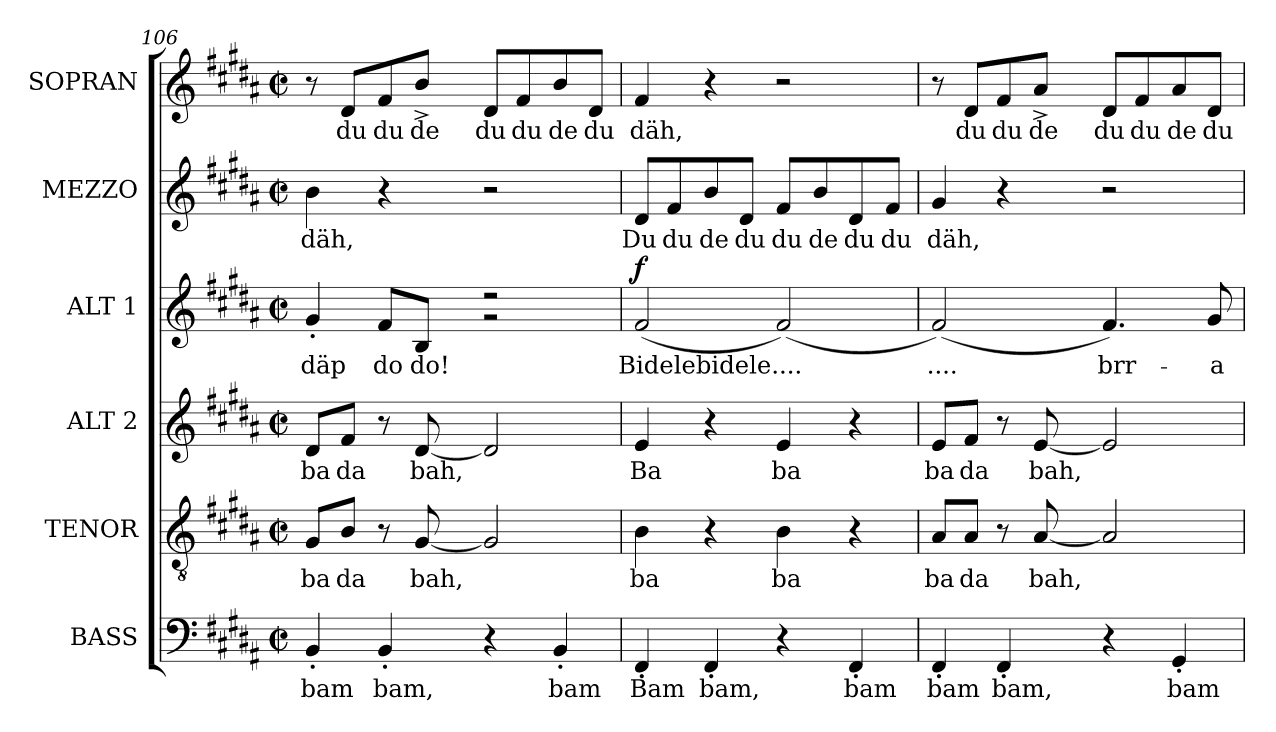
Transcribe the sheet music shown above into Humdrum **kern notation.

**kern	**text	**kern	**text	**kern	**text	**kern	**text	**dynam	**kern	**text	**kern	**text
*part6	*part6	*part5	*part5	*part4	*part4	*part3	*part3	*part3	*part2	*part2	*part1	*part1
*staff6	*staff6	*staff5	*staff5	*staff4	*staff4	*staff3	*staff3	*staff3	*staff2	*staff2	*staff1	*staff1
*I"BASS	*	*I"TENOR	*	*I"ALT 2	*	*I"ALT 1	*	*	*I"MEZZO	*	*I"SOPRAN	*
*I'B	*	*I'T	*	*I'A2	*	*I'A1	*	*	*	*	*I'S	*
*clefF4	*	*clefGv2	*	*clefG2	*	*clefG2	*	*	*clefG2	*	*clefG2	*
*	*	*ITrd7c12	*	*	*	*	*	*	*	*	*	*
*k[f#c#g#d#a#]	*	*k[f#c#g#d#a#]	*	*k[f#c#g#d#a#]	*	*k[f#c#g#d#a#]	*	*	*k[f#c#g#d#a#]	*	*k[f#c#g#d#a#]	*
*B:	*	*B:	*	*B:	*	*B:	*	*	*B:	*	*B:	*
*M2/2	*	*M2/2	*	*M2/2	*	*M2/2	*	*	*M2/2	*	*M2/2	*
*met(c|)	*	*met(c|)	*	*met(c|)	*	*met(c|)	*	*	*met(c|)	*	*met(c|)	*
=106	=106	=106	=106	=106	=106	=106	=106	=106	=106	=106	=106	=106
!	!LO:LY:b:color=#000000	!	!	!	!	!	!	!	!	!	!	!
!	!	!	!LO:LY:b:color=#000000	!	!	!	!	!	!	!	!	!
!	!	!	!	!	!LO:LY:b:color=#000000	!	!	!	!	!	!	!
!	!	!	!	!	!	!	!LO:LY:b:color=#000000	!	!	!	!	!
*	*	*	*	*	*	*^	*	*	*	*	*	*
!	!	!	!	!	!	!	!	!	!	!	!LO:LY:b:color=#000000	!	!
4BB'i/	bam	8GG#i/L	ba	8d#i/L	ba	4g#'i/	2ryy	däp	.	4bi\	däh,	8r	.
!	!	!	!LO:LY:b:color=#000000	!	!	!	!	!	!	!	!	!	!
!	!	!	!	!	!LO:LY:b:color=#000000	!	!	!	!	!	!	!	!
!	!	!	!	!	!	!	!	!	!	!	!	!	!LO:LY:b:color=#000000
.	.	8BBi/J	da	8f#i/J	da	.	.	.	.	.	.	8d#i/L	du
!	!LO:LY:b:color=#000000	!	!	!	!	!	!	!	!	!	!	!	!
!	!	!	!	!	!	!	!	!LO:LY:b:color=#000000	!	!	!	!	!
!	!	!	!	!	!	!	!	!	!	!	!	!	!LO:LY:b:color=#000000
4BB'i/	bam,	8r	.	8r	.	8f#i/L	.	do	.	4r	.	8f#i/	du
!	!	!	!LO:LY:b:color=#000000	!	!	!	!	!	!	!	!	!	!
!	!	!	!	!	!LO:LY:b:color=#000000	!	!	!	!	!	!	!	!
!	!	!	!	!	!	!	!	!LO:LY:b:color=#000000	!	!	!	!	!
!	!	!	!	!	!	!	!	!	!	!	!	!	!LO:LY:b:color=#000000
.	.	[<8GG#i/	bah,	[<8d#i/	bah,	8Bi/J	.	do!	.	.	.	8b^i/J	de
!	!	!	!	!	!	!	!	!	!	!	!	!	!LO:LY:b:color=#000000
4r	.	2GG#i/]	.	2d#i/]	.	2r	2r	.	.	2r	.	8d#i/L	du
!	!	!	!	!	!	!	!	!	!	!	!	!	!LO:LY:b:color=#000000
.	.	.	.	.	.	.	.	.	.	.	.	8f#i/	du
!	!LO:LY:b:color=#000000	!	!	!	!	!	!	!	!	!	!	!	!
!	!	!	!	!	!	!	!	!	!	!	!	!	!LO:LY:b:color=#000000
4BB'i/	bam	.	.	.	.	.	.	.	.	.	.	8bi/	de
!	!	!	!	!	!	!	!	!	!	!	!	!	!LO:LY:b:color=#000000
.	.	.	.	.	.	.	.	.	.	.	.	8d#i/J	du
*	*	*	*	*	*	*v	*v	*	*	*	*	*	*
!!LO:PB:g=z
=107	=107	=107	=107	=107	=107	=107	=107	=107	=107	=107	=107	=107
!	!LO:LY:b:color=#000000	!	!	!	!	!	!	!	!	!	!	!
!	!	!	!LO:LY:b:color=#000000	!	!	!	!	!	!	!	!	!
!	!	!	!	!	!LO:LY:b:color=#000000	!	!	!	!	!	!	!
!	!	!	!	!	!	!	!LO:LY:b:color=#000000	!	!	!	!	!
!	!	!	!	!	!	!	!	!	!	!LO:LY:b:color=#000000	!	!
!	!	!	!	!	!	!	!	!	!	!	!	!LO:LY:b:color=#000000
4FF#'i/	Bam	4BBi\	ba	4ei/	Ba	(2f#i/	Bidelebidele	f	8d#i/L	Du	4f#i/	däh,
!	!	!	!	!	!	!	!	!	!	!LO:LY:b:color=#000000	!	!
.	.	.	.	.	.	.	.	.	8f#i/	du	.	.
!	!LO:LY:b:color=#000000	!	!	!	!	!	!	!	!	!	!	!
!	!	!	!	!	!	!	!	!	!	!LO:LY:b:color=#000000	!	!
4FF#'i/	bam,	4r	.	4r	.	.	.	.	8bi/	de	4r	.
!	!	!	!	!	!	!	!	!	!	!LO:LY:b:color=#000000	!	!
.	.	.	.	.	.	.	.	.	8d#i/J	du	.	.
!	!	!	!LO:LY:b:color=#000000	!	!	!	!	!	!	!	!	!
!	!	!	!	!	!LO:LY:b:color=#000000	!	!	!	!	!	!	!
!	!	!	!	!	!	!	!LO:LY:b:color=#000000	!	!	!	!	!
!	!	!	!	!	!	!	!	!	!	!LO:LY:b:color=#000000	!	!
4r	.	4BBi\	ba	4ei/	ba	(2f#i/)	....	.	8f#i/L	du	2r	.
!	!	!	!	!	!	!	!	!	!	!LO:LY:b:color=#000000	!	!
.	.	.	.	.	.	.	.	.	8bi/	de	.	.
!	!LO:LY:b:color=#000000	!	!	!	!	!	!	!	!	!	!	!
!	!	!	!	!	!	!	!	!	!	!LO:LY:b:color=#000000	!	!
4FF#'i/	bam	4r	.	4r	.	.	.	.	8d#i/	du	.	.
!	!	!	!	!	!	!	!	!	!	!LO:LY:b:color=#000000	!	!
.	.	.	.	.	.	.	.	.	8f#i/J	du	.	.
=108	=108	=108	=108	=108	=108	=108	=108	=108	=108	=108	=108	=108
!	!LO:LY:b:color=#000000	!	!	!	!	!	!	!	!	!	!	!
!	!	!	!LO:LY:b:color=#000000	!	!	!	!	!	!	!	!	!
!	!	!	!	!	!LO:LY:b:color=#000000	!	!	!	!	!	!	!
!	!	!	!	!	!	!	!LO:LY:b:color=#000000	!	!	!	!	!
!	!	!	!	!	!	!	!	!	!	!LO:LY:b:color=#000000	!	!
4FF#'i/	bam	8AA#i/L	ba	8ei/L	ba	(2f#i/)	....	.	4g#i/	däh,	8r	.
!	!	!	!LO:LY:b:color=#000000	!	!	!	!	!	!	!	!	!
!	!	!	!	!	!LO:LY:b:color=#000000	!	!	!	!	!	!	!
!	!	!	!	!	!	!	!	!	!	!	!	!LO:LY:b:color=#000000
.	.	8AA#i/J	da	8f#i/J	da	.	.	.	.	.	8d#i/L	du
!	!LO:LY:b:color=#000000	!	!	!	!	!	!	!	!	!	!	!
!	!	!	!	!	!	!	!	!	!	!	!	!LO:LY:b:color=#000000
4FF#'i/	bam,	8r	.	8r	.	.	.	.	4r	.	8f#i/	du
!	!	!	!LO:LY:b:color=#000000	!	!	!	!	!	!	!	!	!
!	!	!	!	!	!LO:LY:b:color=#000000	!	!	!	!	!	!	!
!	!	!	!	!	!	!	!	!	!	!	!	!LO:LY:b:color=#000000
.	.	[<8AA#i/	bah,	[<8ei/	bah,	.	.	.	.	.	8a#^i/J	de
!	!	!	!	!	!	!	!LO:LY:b:color=#000000	!	!	!	!	!
!	!	!	!	!	!	!	!	!	!	!	!	!LO:LY:b:color=#000000
4r	.	2AA#i/]	.	2ei/]	.	4.f#i/)	brr-	.	2r	.	8d#i/L	du
!	!	!	!	!	!	!	!	!	!	!	!	!LO:LY:b:color=#000000
.	.	.	.	.	.	.	.	.	.	.	8f#i/	du
!	!LO:LY:b:color=#000000	!	!	!	!	!	!	!	!	!	!	!
!	!	!	!	!	!	!	!	!	!	!	!	!LO:LY:b:color=#000000
4GG#'i/	bam	.	.	.	.	.	.	.	.	.	8a#i/	de
!	!	!	!	!	!	!	!LO:LY:b:color=#000000	!	!	!	!	!
!	!	!	!	!	!	!	!	!	!	!	!	!LO:LY:b:color=#000000
.	.	.	.	.	.	8g#i/	-a-	.	.	.	8d#i/J	du
=	=	=	=	=	=	=	=	=	=	=	=	=
*-	*-	*-	*-	*-	*-	*-	*-	*-	*-	*-	*-	*-
